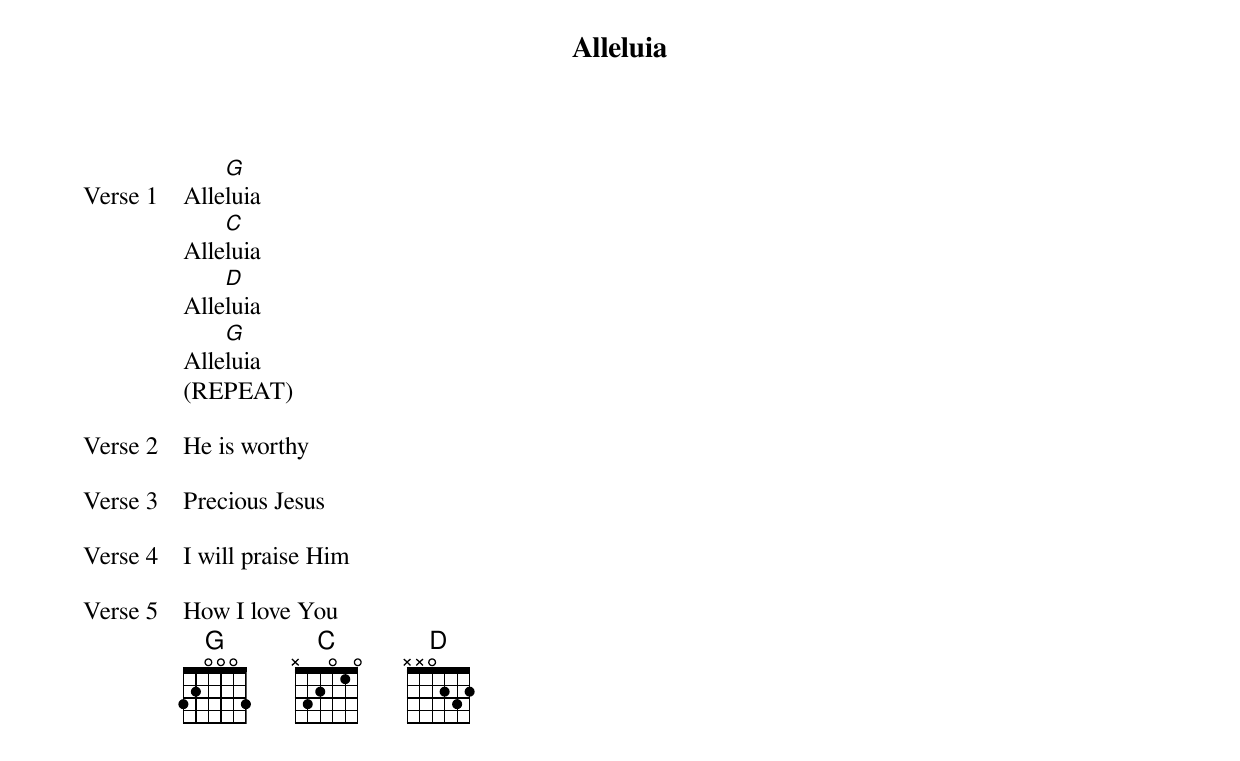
{title: Alleluia}
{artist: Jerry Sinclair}
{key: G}

{start_of_verse: Verse 1}
Alle[G]luia
Alle[C]luia
Alle[D]luia
Alle[G]luia
(REPEAT)
{end_of_verse}

{start_of_verse: Verse 2}
He is worthy
{end_of_verse}

{start_of_verse: Verse 3}
Precious Jesus
{end_of_verse}

{start_of_verse: Verse 4}
I will praise Him
{end_of_verse}

{start_of_verse: Verse 5}
How I love You
{end_of_verse}
